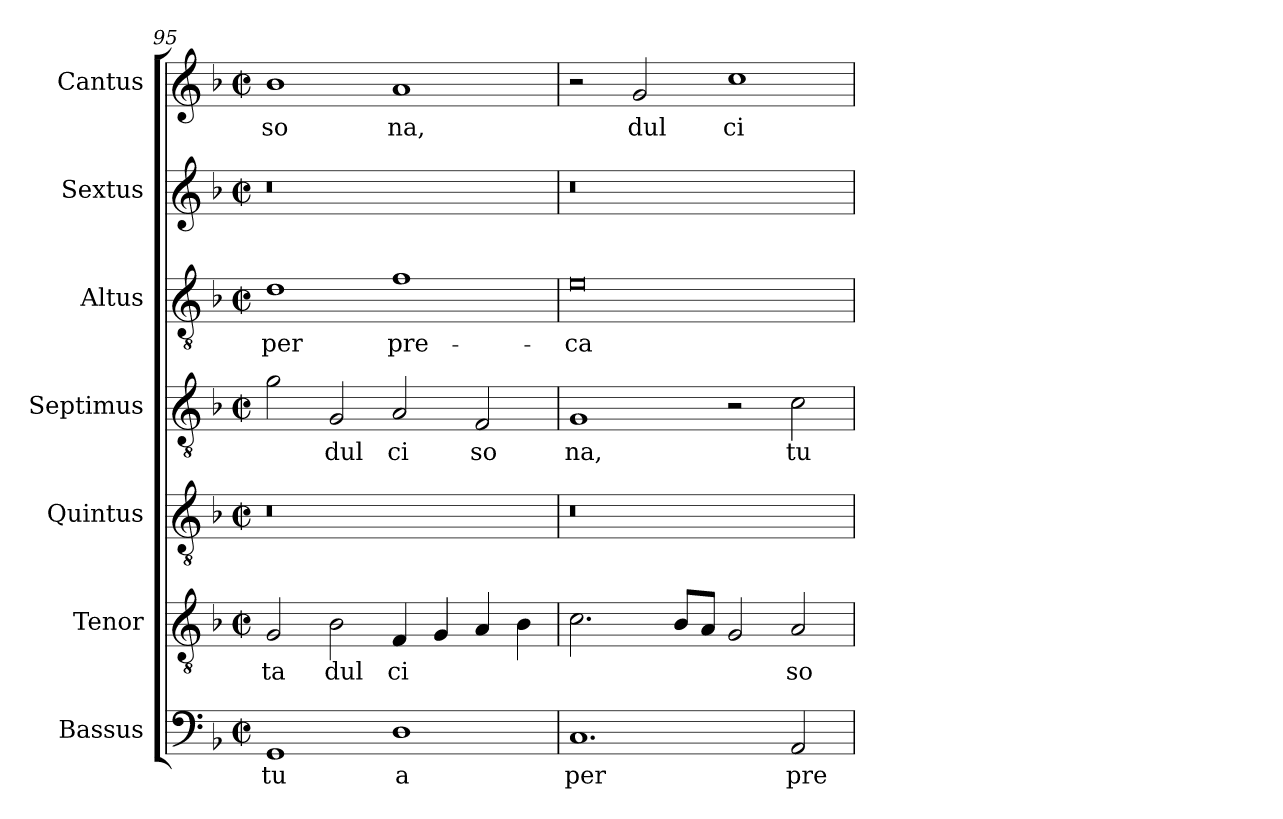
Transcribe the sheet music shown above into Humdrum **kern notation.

**kern	**text	**kern	**text	**kern	**kern	**text	**kern	**text	**kern	**kern	**text
*part7	*part7	*part6	*part6	*part5	*part4	*part4	*part3	*part3	*part2	*part1	*part1
*staff7	*staff7	*staff6	*staff6	*staff5	*staff4	*staff4	*staff3	*staff3	*staff2	*staff1	*staff1
*I"Bassus	*	*I"Tenor	*	*I"Quintus	*I"Septimus	*	*I"Altus	*	*I"Sextus	*I"Cantus	*
*clefF4	*	*clefGv2	*	*clefGv2	*clefGv2	*	*clefGv2	*	*clefG2	*clefG2	*
*k[b-]	*	*k[b-]	*	*k[b-]	*k[b-]	*	*k[b-]	*	*k[b-]	*k[b-]	*
*F:	*	*F:	*	*F:	*F:	*	*F:	*	*F:	*F:	*
*M2/2	*	*M2/2	*	*M2/2	*M2/2	*	*M2/2	*	*M2/2	*M2/2	*
*met(c|)	*	*met(c|)	*	*met(c|)	*met(c|)	*	*met(c|)	*	*met(c|)	*met(c|)	*
=95	=95	=95	=95	=95	=95	=95	=95	=95	=95	=95	=95
!	!LO:LY:b:cj	!	!LO:LY:b:cj	!	!	!	!	!LO:LY:b:cj	!	!	!LO:LY:b:cj
1GG	tu	2G/	ta	0r	2g\	.	1d	per	0r	1b-	so
!	!	!	!LO:LY:b:cj	!	!	!LO:LY:b:cj	!	!	!	!	!
.	.	2B-\	dul	.	2G/	dul	.	.	.	.	.
!	!LO:LY:b:cj	!	!LO:LY:b:cj	!	!	!LO:LY:b:cj	!	!LO:LY:b:cj	!	!	!LO:LY:b:cj
1D	a	4F/	ci	.	2A/	ci	1f	pre-	.	1a	na,
.	.	4G/	.	.	.	.	.	.	.	.	.
!	!	!	!	!	!	!LO:LY:b:cj	!	!	!	!	!
.	.	4A/	.	.	2F/	so	.	.	.	.	.
.	.	4B-\	.	.	.	.	.	.	.	.	.
!!LO:PB:g=z
=96	=96	=96	=96	=96	=96	=96	=96	=96	=96	=96	=96
!	!LO:LY:b:cj	!	!	!	!	!LO:LY:b:cj	!	!LO:LY:b:cj	!	!	!
1.C	per	2.c\	.	0r	1G	na,	0e	-ca	0r	2r	.
!	!	!	!	!	!	!	!	!	!	!	!LO:LY:b:cj
.	.	.	.	.	.	.	.	.	.	2g/	dul
.	.	8B-/L	.	.	.	.	.	.	.	.	.
.	.	8A/J	.	.	.	.	.	.	.	.	.
!	!	!	!	!	!	!	!	!	!	!	!LO:LY:b:cj
.	.	2G/	.	.	2r	.	.	.	.	1cc	ci
!	!LO:LY:b:cj	!	!LO:LY:b:cj	!	!	!LO:LY:b:cj	!	!	!	!	!
2AA/	pre-	2A/	so-	.	2c\	tu-	.	.	.	.	.
=	=	=	=	=	=	=	=	=	=	=	=
*-	*-	*-	*-	*-	*-	*-	*-	*-	*-	*-	*-
